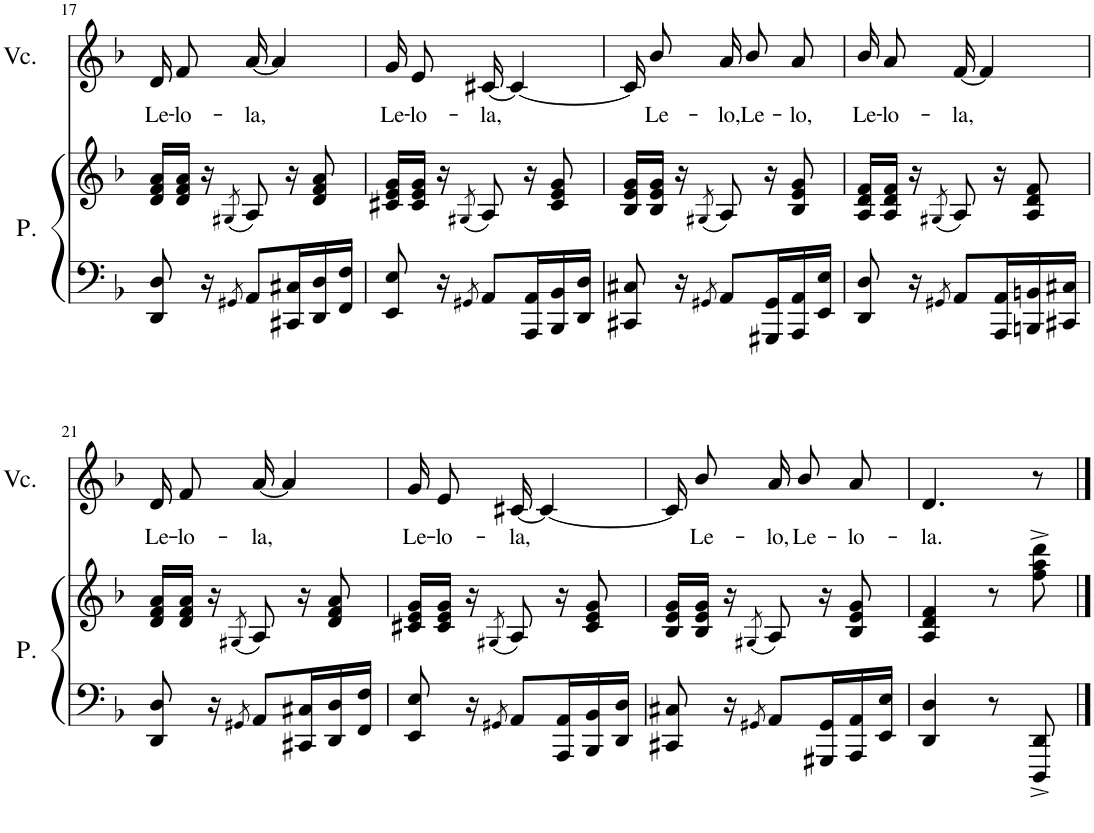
**kern	**kern	**kern	**text
*part2	*part2	*part1	*part1
*staff3	*staff2	*staff1	*staff1
*I"Piano	*	*I"Voice	*
*I'P.	*	*I'Vc.	*
!!LO:PB:g=z
*clefF4	*clefG2	*clefG2	*
*k[b-]	*k[b-]	*k[b-]	*
*F:	*F:	*F:	*
*M2/4	*M2/4	*M2/4	*
=17	=17	=17	=17
!	!	!	!LO:LY:b
8DD/ 8D/	16d/ 16f/ 16a/LL	16d/KL	Le-
!	!	!	!LO:LY:b
.	16d/ 16f/ 16a/JJ	8f/	-lo-
16r	16r	.	.
8qGG#X/	(8qG#X/	.	.
!	!	!	!LO:LY:b
8AA/L	8A/)	[16a/Jk	-la,
.	.	4a/]	.
16CC#X/ 16C#X/L	16r	.	.
16DD/ 16D/	8d/ 8f/ 8a/	.	.
16FF/ 16F/JJ	.	.	.
=18	=18	=18	=18
!	!	!	!LO:LY:b
8EE/ 8E/	16c#X/ 16e/ 16g/LL	16g/KL	Le-
!	!	!	!LO:LY:b
.	16c#/ 16e/ 16g/JJ	8e/	-lo-
16r	16r	.	.
8qGG#X/	(8qG#X/	.	.
!	!	!	!LO:LY:b
8AA/L	8A/)	[16c#X/Jk	-la,
.	.	4c#/_	.
16AAA/ 16AA/L	16r	.	.
16BBB-/ 16BB-/	8c#/ 8e/ 8g/	.	.
16DD/ 16D/JJ	.	.	.
=19	=19	=19	=19
8CC#X/ 8C#X/	16B-/ 16e/ 16g/LL	16c#/KL]	.
!	!	!	!LO:LY:b
.	16B-/ 16e/ 16g/JJ	8b-/	Le-
16r	16r	.	.
8qGG#X/	(8qG#X/	.	.
!	!	!	!LO:LY:b
8AA/L	8A/)	16a/Jk	-lo,
!	!	!	!LO:LY:b
.	.	8b-/L	Le-
16GGG#X/ 16GG#/L	16r	.	.
!	!	!	!LO:LY:b
16AAA/ 16AA/	8B-/ 8e/ 8g/	8a/J	-lo,
16EE/ 16E/JJ	.	.	.
=20	=20	=20	=20
!	!	!	!LO:LY:b
8DD/ 8D/	16A/ 16d/ 16f/LL	16b-/KL	Le-
!	!	!	!LO:LY:b
.	16A/ 16d/ 16f/JJ	8a/	-lo-
16r	16r	.	.
8qGG#X/	(8qG#X/	.	.
!	!	!	!LO:LY:b
8AA/L	8A/)	[16f/Jk	-la,
.	.	4f/]	.
16AAA/ 16AA/L	16r	.	.
16BBBn/ 16BBn/	8A/ 8d/ 8f/	.	.
16CC#X/ 16C#X/JJ	.	.	.
!!LO:LB:g=z
=21	=21	=21	=21
!	!	!	!LO:LY:b
8DD/ 8D/	16d/ 16f/ 16a/LL	16d/KL	Le-
!	!	!	!LO:LY:b
.	16d/ 16f/ 16a/JJ	8f/	-lo-
16r	16r	.	.
8qGG#X/	(8qG#X/	.	.
!	!	!	!LO:LY:b
8AA/L	8A/)	[16a/Jk	-la,
.	.	4a/]	.
16CC#X/ 16C#X/L	16r	.	.
16DD/ 16D/	8d/ 8f/ 8a/	.	.
16FF/ 16F/JJ	.	.	.
=22	=22	=22	=22
!	!	!	!LO:LY:b
8EE/ 8E/	16c#X/ 16e/ 16g/LL	16g/KL	Le-
!	!	!	!LO:LY:b
.	16c#/ 16e/ 16g/JJ	8e/	-lo-
16r	16r	.	.
8qGG#X/	(8qG#X/	.	.
!	!	!	!LO:LY:b
8AA/L	8A/)	[16c#X/Jk	-la,
.	.	4c#/_	.
16AAA/ 16AA/L	16r	.	.
16BBB-/ 16BB-/	8c#/ 8e/ 8g/	.	.
16DD/ 16D/JJ	.	.	.
=23	=23	=23	=23
8CC#X/ 8C#X/	16B-/ 16e/ 16g/LL	16c#/KL]	.
!	!	!	!LO:LY:b
.	16B-/ 16e/ 16g/JJ	8b-/	Le-
16r	16r	.	.
8qGG#X/	(8qG#X/	.	.
!	!	!	!LO:LY:b
8AA/L	8A/)	16a/Jk	-lo,
!	!	!	!LO:LY:b
.	.	8b-/L	Le-
16GGG#X/ 16GG#/L	16r	.	.
!	!	!	!LO:LY:b
16AAA/ 16AA/	8B-/ 8e/ 8g/	8a/J	-lo-
16EE/ 16E/JJ	.	.	.
=24	=24	=24	=24
!	!	!	!LO:LY:b
4DD/ 4D/	4A/ 4d/ 4f/	4.d/	-la.
8r	8r	.	.
8DDD/^ 8DD/^	8ff\^ 8aa\^ 8ddd\^	8r	.
==	==	==	==
*-	*-	*-	*-
